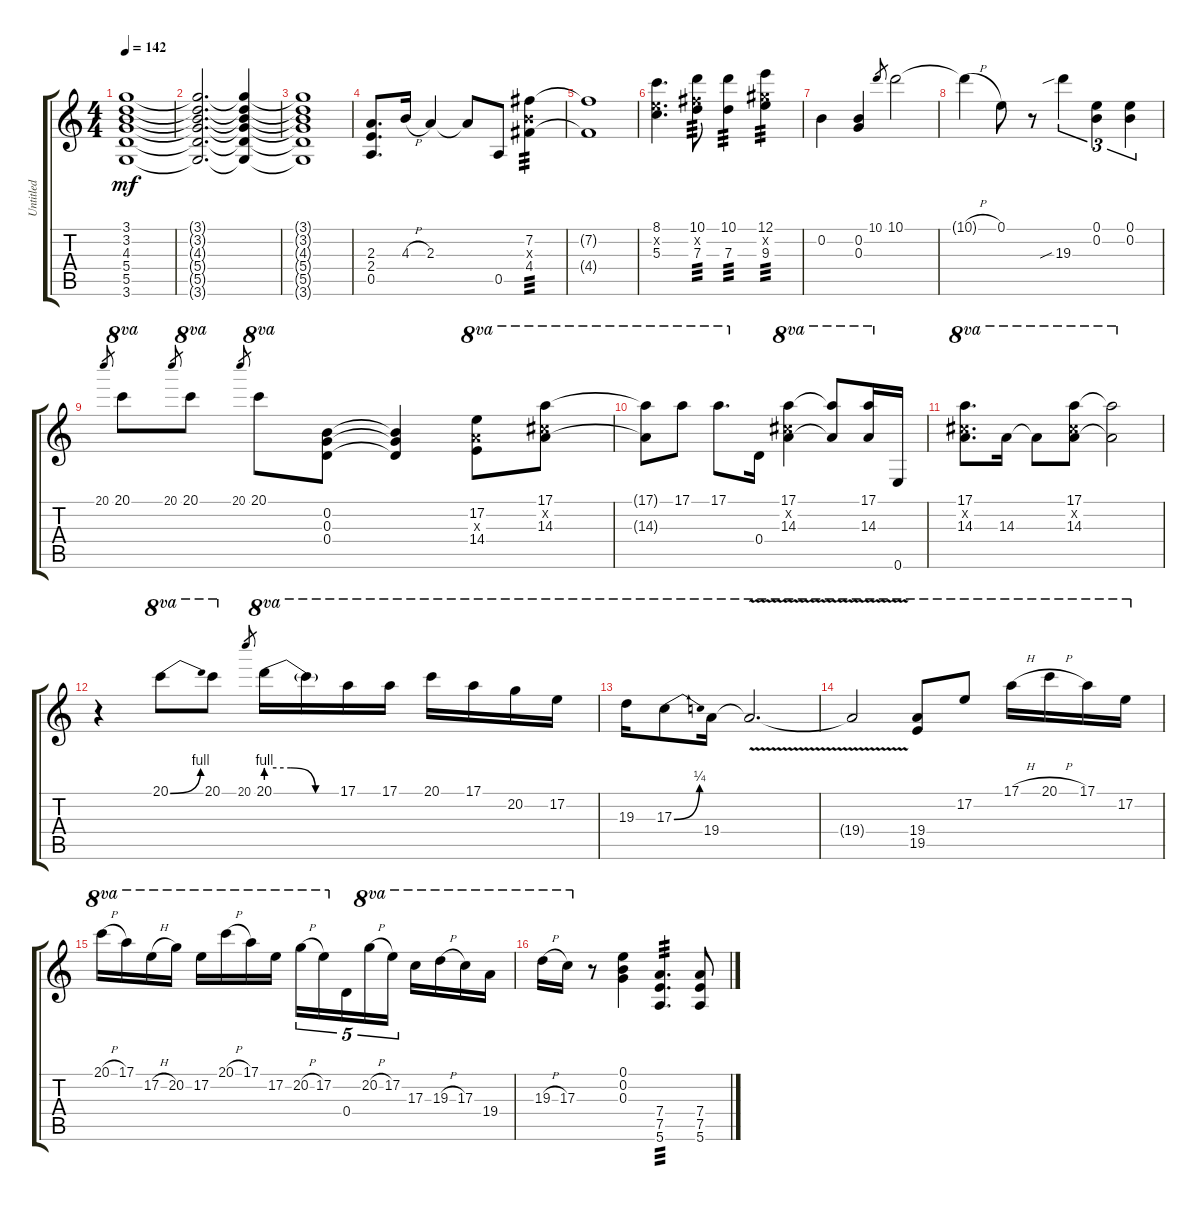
\track ("Untitled" "Untitled") {instrument distortionguitar}
\staff {score tabs}
\tuning (E4 B3 G3 D3 A2 E2) {hide}
\ts (4 4)
\tempo 142
\clef g2
\ks c
(3.1{t} 3.2{t} 4.3{t} 5.4{t} 5.5{t} 3.6{t}).1{dy mf} |
(3.1{t} 3.2{t} 4.3{t} 5.4{t} 5.5{t} 3.6{t}).2{d} (3.1{t} 3.2{t} 4.3{t} 5.4{t} 5.5{t} 3.6{t}).4 |
(3.1{t} 3.2{t} 4.3{t} 5.4{t} 5.5{t} 3.6{t}).1 |
(2.3 2.4 0.5).8{d} 4.3{h}.16 2.3.4 2.3{t}.8 0.5.8 (7.2 4.3{x} 4.4).4{tp 3} |
(7.2{t} 4.4{t}).1 |
(8.1 5.2{x} 5.3).4{d} (10.1 7.2{x} 7.3).8{tp 3} (10.1 7.3).4{tp 3} (12.1 9.2{x} 9.3).4{tp 3} |
0.2.4 (0.2 0.3).4 10.1.8{gr} 10.1.2 |
10.1{h t}.4 0.1.8 r.8 19.3{sib}.4{tu (3 2)} (0.1 0.2).4{tu (3 2)} (0.1 0.2).4{tu (3 2)} |
20.1.8{gr} 20.1.8{ot 8va} 20.1.8{gr} 20.1.8{ot 8va} 20.1.8{gr} 20.1.8{ot 8va} (0.2 0.3 0.4).8 (0.2{t} 0.3{t} 0.4{t}).4 (17.2 14.3{x} 14.4).8{ot 8va} (17.1 14.2{x} 14.3).8{ot 8va} |
(17.1{t} 14.3{t}).8{ot 8va} 17.1.8{ot 8va} 17.1.8{d ot 8va} 0.4.16 (17.1 14.2{x} 14.3).4{ot 8va} (17.1{t} 14.3{t}).8{ot 8va} (17.1 14.3).16{ot 8va} 0.6.16 |
(17.1 14.2{x} 14.3).8{d ot 8va} 14.3.16{ot 8va} 14.3{t}.8{ot 8va} (17.1 14.2{x} 14.3).8{ot 8va} (17.1{t} 14.3{t}).2{ot 8va} |
r.4 20.1{be (bend 0 0 60 4)}.8{ot 8va} 20.1.8{ot 8va} 20.1.8{gr} 20.1{be (custom 0 4 20 4 40 0 60 0)}.16{ot 8va} 20.1{t}.16{ot 8va} 17.1.16{ot 8va} 17.1.16{ot 8va} 20.1.16{ot 8va} 17.1.16{ot 8va} 20.2.16{ot 8va} 17.2.16{ot 8va} |
19.3.16{ot 8va} 17.3{be (bend 0 0 60 1)}.8{ot 8va} 19.4.16{ot 8va} 19.4{v t}.2{d ot 8va} |
19.4{v t}.2{ot 8va} (19.4 19.5).8{ot 8va} 17.2.8{ot 8va} 17.1{h}.16{ot 8va} 20.1{h}.16{ot 8va} 17.1.16{ot 8va} 17.2.16{ot 8va} |
20.1{h}.16{ot 8va} 17.1.16{ot 8va} 17.2{h}.16{ot 8va} 20.2.16{ot 8va} 17.2.16{ot 8va} 20.1{h}.16{ot 8va} 17.1.16{ot 8va} 17.2.16{ot 8va} 20.2{h}.16{tu (5 4) ot 8va} 17.2.16{tu (5 4) ot 8va} 0.4.16{tu (5 4)} 20.2{h}.16{tu (5 4) ot 8va} 17.2.16{tu (5 4) ot 8va} 17.3.16{ot 8va} 19.3{h}.16{ot 8va} 17.3.16{ot 8va} 19.4.16{ot 8va} |
19.3{h}.16{ot 8va} 17.3.16{ot 8va} r.8 (0.1 0.2 0.3).4 (7.4 7.5 5.6).4{d tp 3} (7.4 7.5 5.6).8
